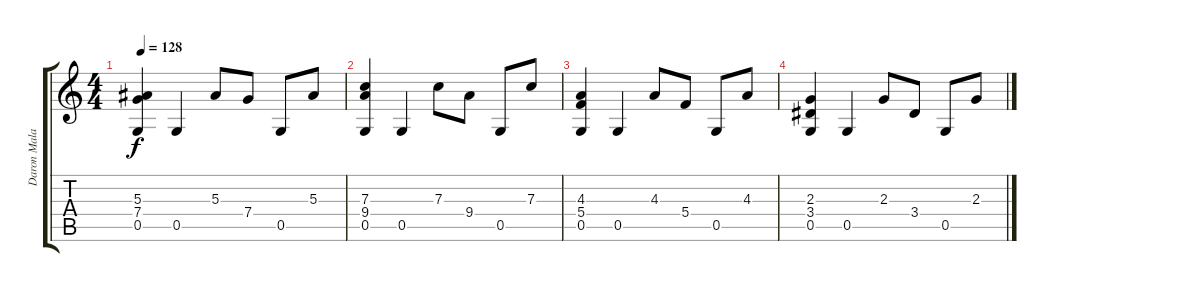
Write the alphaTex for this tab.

\track ("Daron Malakian " "Daron Mala") {instrument distortionguitar}
\staff {score tabs}
\tuning (D4 A3 F3 C3 G2 C2) {hide}
\ts (4 4)
\tempo 128
\clef g2
\ks c
(5.3 7.4 0.5).4{dy f} 0.5.4 5.3.8 7.4.8 0.5.8 5.3.8 |
(7.3 9.4 0.5).4 0.5.4 7.3.8 9.4.8 0.5.8 7.3.8 |
(4.3 5.4 0.5).4 0.5.4 4.3.8 5.4.8 0.5.8 4.3.8 |
(2.3 3.4 0.5).4 0.5.4 2.3.8 3.4.8 0.5.8 2.3.8
